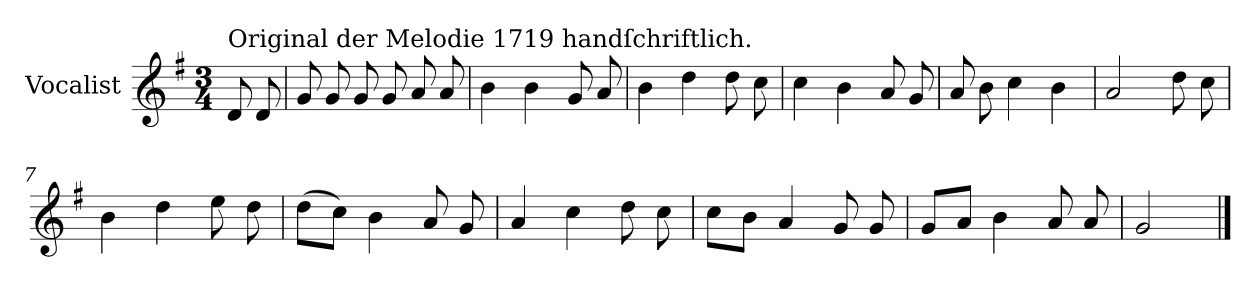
**kern
*part1
*staff1
*I"Vocalist
*k[f#]
*G:
*M3/4
=
!LO:TX:a:t=Original der Melodie 1719 handſchriftlich.
8d
8d
=1
8g
8g
8g
8g
8a
8a
=2
4b
4b
8g
8a
=3
4b
4dd
8dd
8cc
=4
4cc
4b
8a
8g
=5
8a
8b
4cc
4b
=6
2a
8dd
8cc
=7
4b
4dd
8ee
8dd
=8
(8ddL
8ccJ)
4b
8a
8g
=9
4a
4cc
8dd
8cc
=10
8ccL
8bJ
4a
8g
8g
=11
8gL
8aJ
4b
8a
8a
=12
2g
==
*-
